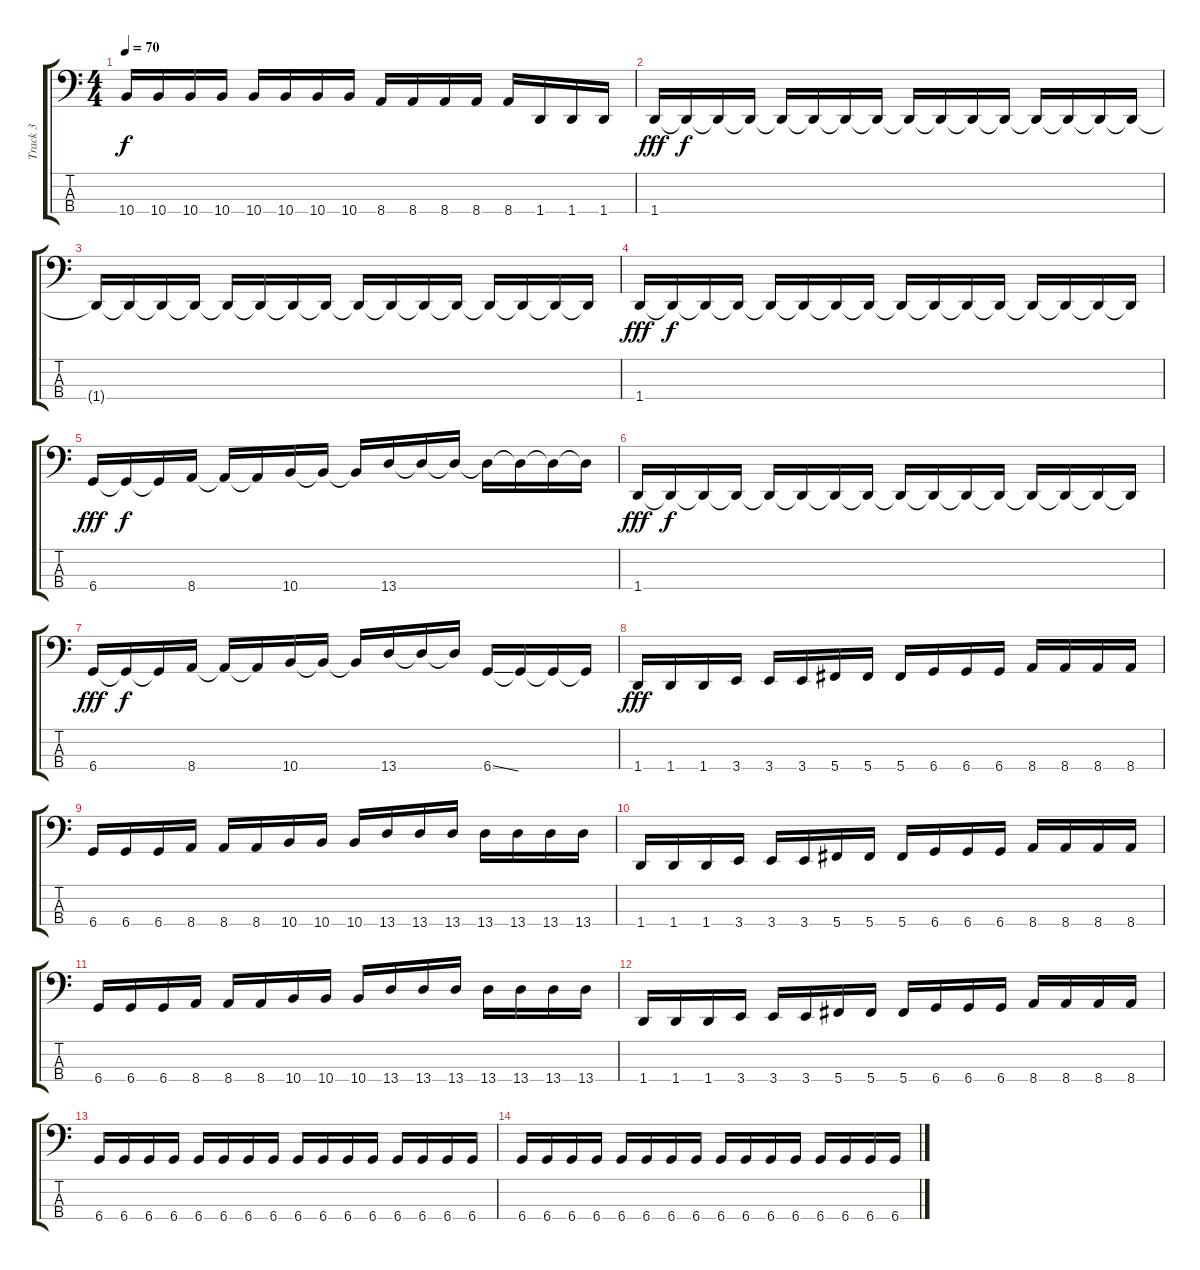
\track ("Track 3" "Track 3") {instrument electricbassfinger}
\staff {score tabs}
\tuning (Gb2 Db2 Ab1 Db1) {hide}
\ts (4 4)
\tempo 70
\clef f4
\ks c
10.4.16{dy f} 10.4.16 10.4.16 10.4.16 10.4.16 10.4.16 10.4.16 10.4.16 8.4.16 8.4.16 8.4.16 8.4.16 8.4.16 1.4.16 1.4.16 1.4.16 |
1.4.16{dy fff} 1.4{t}.16{dy f} 1.4{t}.16 1.4{t}.16 1.4{t}.16 1.4{t}.16 1.4{t}.16 1.4{t}.16 1.4{t}.16 1.4{t}.16 1.4{t}.16 1.4{t}.16 1.4{t}.16 1.4{t}.16 1.4{t}.16 1.4{t}.16 |
1.4{t}.16 1.4{t}.16 1.4{t}.16 1.4{t}.16 1.4{t}.16 1.4{t}.16 1.4{t}.16 1.4{t}.16 1.4{t}.16 1.4{t}.16 1.4{t}.16 1.4{t}.16 1.4{t}.16 1.4{t}.16 1.4{t}.16 1.4{t}.16 |
1.4.16{dy fff} 1.4{t}.16{dy f} 1.4{t}.16 1.4{t}.16 1.4{t}.16 1.4{t}.16 1.4{t}.16 1.4{t}.16 1.4{t}.16 1.4{t}.16 1.4{t}.16 1.4{t}.16 1.4{t}.16 1.4{t}.16 1.4{t}.16 1.4{t}.16 |
6.4.16{dy fff} 6.4{t}.16{dy f} 6.4{t}.16 8.4.16 8.4{t}.16 8.4{t}.16 10.4.16 10.4{t}.16 10.4{t}.16 13.4.16 13.4{t}.16 13.4{t}.16 13.4{t}.16 13.4{t}.16 13.4{t}.16 13.4{t}.16 |
1.4.16{dy fff} 1.4{t}.16{dy f} 1.4{t}.16 1.4{t}.16 1.4{t}.16 1.4{t}.16 1.4{t}.16 1.4{t}.16 1.4{t}.16 1.4{t}.16 1.4{t}.16 1.4{t}.16 1.4{t}.16 1.4{t}.16 1.4{t}.16 1.4{t}.16 |
6.4.16{dy fff} 6.4{t}.16{dy f} 6.4{t}.16 8.4.16 8.4{t}.16 8.4{t}.16 10.4.16 10.4{t}.16 10.4{t}.16 13.4.16 13.4{t}.16 13.4{t}.16 6.4{ss}.16 6.4{t}.16 6.4{t}.16 6.4{t}.16 |
1.4.16{dy fff} 1.4.16 1.4.16 3.4.16 3.4.16 3.4.16 5.4.16 5.4.16 5.4.16 6.4.16 6.4.16 6.4.16 8.4.16 8.4.16 8.4.16 8.4.16 |
6.4.16 6.4.16 6.4.16 8.4.16 8.4.16 8.4.16 10.4.16 10.4.16 10.4.16 13.4.16 13.4.16 13.4.16 13.4.16 13.4.16 13.4.16 13.4.16 |
1.4.16 1.4.16 1.4.16 3.4.16 3.4.16 3.4.16 5.4.16 5.4.16 5.4.16 6.4.16 6.4.16 6.4.16 8.4.16 8.4.16 8.4.16 8.4.16 |
6.4.16 6.4.16 6.4.16 8.4.16 8.4.16 8.4.16 10.4.16 10.4.16 10.4.16 13.4.16 13.4.16 13.4.16 13.4.16 13.4.16 13.4.16 13.4.16 |
1.4.16 1.4.16 1.4.16 3.4.16 3.4.16 3.4.16 5.4.16 5.4.16 5.4.16 6.4.16 6.4.16 6.4.16 8.4.16 8.4.16 8.4.16 8.4.16 |
6.4.16 6.4.16 6.4.16 6.4.16 6.4.16 6.4.16 6.4.16 6.4.16 6.4.16 6.4.16 6.4.16 6.4.16 6.4.16 6.4.16 6.4.16 6.4.16 |
6.4.16 6.4.16 6.4.16 6.4.16 6.4.16 6.4.16 6.4.16 6.4.16 6.4.16 6.4.16 6.4.16 6.4.16 6.4.16 6.4.16 6.4.16 6.4.16
